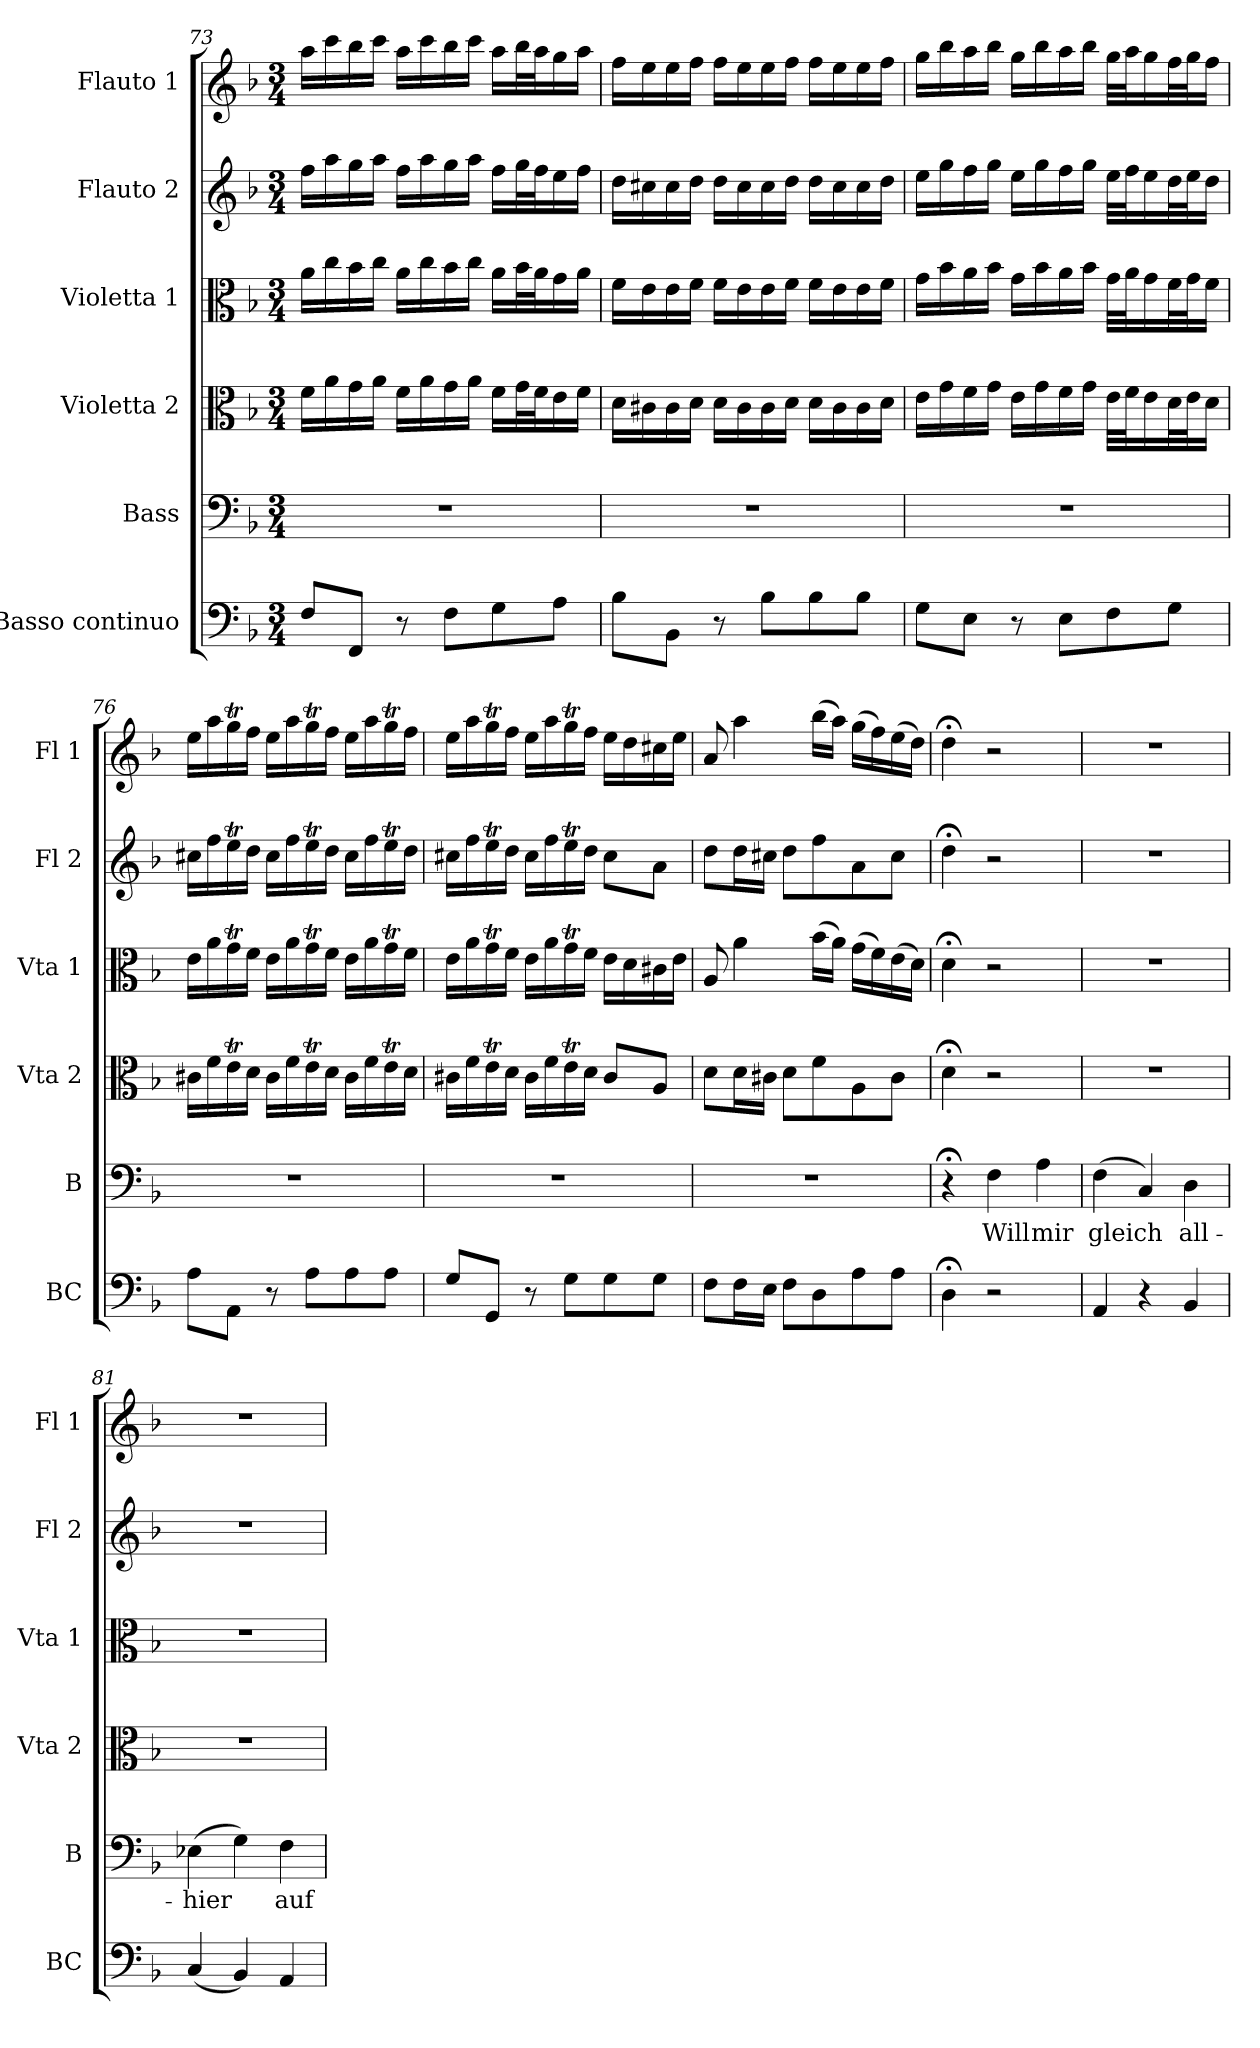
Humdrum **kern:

**kern	**kern	**text	**kern	**kern	**kern	**kern
*part6	*part5	*part5	*part4	*part3	*part2	*part1
*staff6	*staff5	*staff5	*staff4	*staff3	*staff2	*staff1
*I"Basso continuo	*I"Bass	*	*I"Violetta 2	*I"Violetta 1	*I"Flauto 2	*I"Flauto 1
*I'BC	*I'B	*	*I'Vta 2	*I'Vta 1	*I'Fl 2	*I'Fl 1
*clefF4	*clefF4	*	*clefC3	*clefC3	*clefG2	*clefG2
*ITrd7c12	*	*	*	*	*	*
*k[b-]	*k[b-]	*	*k[b-]	*k[b-]	*k[b-]	*k[b-]
*F:	*F:	*	*F:	*F:	*F:	*F:
*M3/4	*M3/4	*	*M3/4	*M3/4	*M3/4	*M3/4
=73	=73	=73	=73	=73	=73	=73
8FF/L	2.r	.	16f\LL	16a\LL	16ff\LL	16aa\LL
.	.	.	16a\	16cc\	16aa\	16ccc\
8FFF/J	.	.	16g\	16b-\	16gg\	16bb-\
.	.	.	16a\JJ	16cc\JJ	16aa\JJ	16ccc\JJ
8r	.	.	16f\LL	16a\LL	16ff\LL	16aa\LL
.	.	.	16a\	16cc\	16aa\	16ccc\
8FF\L	.	.	16g\	16b-\	16gg\	16bb-\
.	.	.	16a\JJ	16cc\JJ	16aa\JJ	16ccc\JJ
8GG\	.	.	16f\LL	16a!\LL	16ff\LL	16aa!\LL
.	.	.	32g\L	32b-!\L	32gg\L	32bb-!\L
.	.	.	32f\J	32a!\J	32ff\J	32aa!\J
8AA\J	.	.	16e\	16g!\	16ee\	16gg!\
.	.	.	16f\JJ	16a!\JJ	16ff\JJ	16aa!\JJ
=74	=74	=74	=74	=74	=74	=74
8BB-\L	2.r	.	16d\LL	16f\LL	16dd\LL	16ff\LL
.	.	.	16c#X\	16e\	16cc#X\	16ee\
8BBB-\J	.	.	16c#\	16e\	16cc#\	16ee\
.	.	.	16d\JJ	16f\JJ	16dd\JJ	16ff\JJ
8r	.	.	16d\LL	16f\LL	16dd\LL	16ff\LL
.	.	.	16c#\	16e\	16cc#\	16ee\
8BB-\L	.	.	16c#\	16e\	16cc#\	16ee\
.	.	.	16d\JJ	16f\JJ	16dd\JJ	16ff\JJ
8BB-\	.	.	16d\LL	16f\LL	16dd\LL	16ff\LL
.	.	.	16c#\	16e\	16cc#\	16ee\
8BB-\J	.	.	16c#\	16e\	16cc#\	16ee\
.	.	.	16d\JJ	16f\JJ	16dd\JJ	16ff\JJ
!!LO:LB:g=z
=75	=75	=75	=75	=75	=75	=75
8GG\L	2.r	.	16e\LL	16g\LL	16ee\LL	16gg\LL
.	.	.	16g\	16b-\	16gg\	16bb-\
8EE\J	.	.	16f\	16a\	16ff\	16aa\
.	.	.	16g\JJ	16b-\JJ	16gg\JJ	16bb-\JJ
8r	.	.	16e\LL	16g\LL	16ee\LL	16gg\LL
.	.	.	16g\	16b-\	16gg\	16bb-\
8EE\L	.	.	16f\	16a\	16ff\	16aa\
.	.	.	16g\JJ	16b-\JJ	16gg\JJ	16bb-\JJ
8FF\	.	.	32e\LLL	32g\LLL	32ee\LLL	32gg\LLL
.	.	.	32f\J	32a\J	32ff\J	32aa\J
.	.	.	16e\	16g\	16ee\	16gg\
8GG\J	.	.	32d\L	32f\L	32dd\L	32ff\L
.	.	.	32e\J	32g\J	32ee\J	32gg\J
.	.	.	16d\JJ	16f\JJ	16dd\JJ	16ff\JJ
=76	=76	=76	=76	=76	=76	=76
8AA\L	2.r	.	16c#X\LL	16e\LL	16cc#X\LL	16ee\LL
.	.	.	16f\	16a\	16ff\	16aa\
8AAA\J	.	.	16et\	16gT\	16eet\	16ggT\
.	.	.	16d\JJ	16f\JJ	16dd\JJ	16ff\JJ
8r	.	.	16c#\LL	16e\LL	16cc#\LL	16ee\LL
.	.	.	16f\	16a\	16ff\	16aa\
8AA\L	.	.	16et\	16gT\	16eet\	16ggT\
.	.	.	16d\JJ	16f\JJ	16dd\JJ	16ff\JJ
8AA\	.	.	16c#\LL	16e\LL	16cc#\LL	16ee\LL
.	.	.	16f\	16a\	16ff\	16aa\
8AA\J	.	.	16et\	16gT\	16eet\	16ggT\
.	.	.	16d\JJ	16f\JJ	16dd\JJ	16ff\JJ
=77	=77	=77	=77	=77	=77	=77
8GG/L	2.r	.	16c#X\LL	16e\LL	16cc#X\LL	16ee\LL
.	.	.	16f\	16a\	16ff\	16aa\
8GGG/J	.	.	16et\	16gT\	16eet\	16ggT\
.	.	.	16d\JJ	16f\JJ	16dd\JJ	16ff\JJ
8r	.	.	16c#\LL	16e\LL	16cc#\LL	16ee\LL
.	.	.	16f\	16a\	16ff\	16aa\
8GG\L	.	.	16et\	16gT\	16eet\	16ggT\
.	.	.	16d\JJ	16f\JJ	16dd\JJ	16ff\JJ
8GG\	.	.	8c#/L	16e\LL	8cc#\L	16ee\LL
.	.	.	.	16d\	.	16dd\
8GG\J	.	.	8A/J	16c#X\	8a\J	16cc#X\
.	.	.	.	16e\JJ	.	16ee\JJ
=78	=78	=78	=78	=78	=78	=78
8FF\L	2.r	.	8d\L	8A/	8dd\L	8a/
16FF\L	.	.	16d\L	4a\	16dd\L	4aa\
16EE\JJ	.	.	16c#X\JJ	.	16cc#X\JJ	.
8FF\L	.	.	8d\L	.	8dd\L	.
8DD\	.	.	8f\	(>16b-\LL	8ff\	(>16bb-\LL
.	.	.	.	16a\JJ)	.	16aa\JJ)
8AA\	.	.	8A\	(>16g\LL	8a\	(>16gg\LL
.	.	.	.	16f\)	.	16ff\)
8AA\J	.	.	8c#\J	(>16e\	8cc#\J	(>16ee\
.	.	.	.	16d\JJ)	.	16dd\JJ)
=79	=79	=79	=79	=79	=79	=79
4DD;<\	4r;<	.	4d;<\	4d;<\	4dd;<\	4dd;<\
!	!	!LO:LY:b	!	!	!	!
2r	4F\	Will	2r	2r	2r	2r
!	!	!LO:LY:b	!	!	!	!
.	4A\	mir	.	.	.	.
=80	=80	=80	=80	=80	=80	=80
!	!	!LO:LY:b	!	!	!	!
4AAA/	(>4F\	gleich	2.r	2.r	2.r	2.r
4r	4C/)	.	.	.	.	.
!	!	!LO:LY:b	!	!	!	!
4BBB-/	4D\	all-	.	.	.	.
=81	=81	=81	=81	=81	=81	=81
!	!	!LO:LY:b	!	!	!	!
(<4CC/	(>4E-X\	-hier	2.r	2.r	2.r	2.r
4BBB-/)	4G\)	.	.	.	.	.
!	!	!LO:LY:b	!	!	!	!
4AAA/	4F\	auf	.	.	.	.
=	=	=	=	=	=	=
*-	*-	*-	*-	*-	*-	*-
